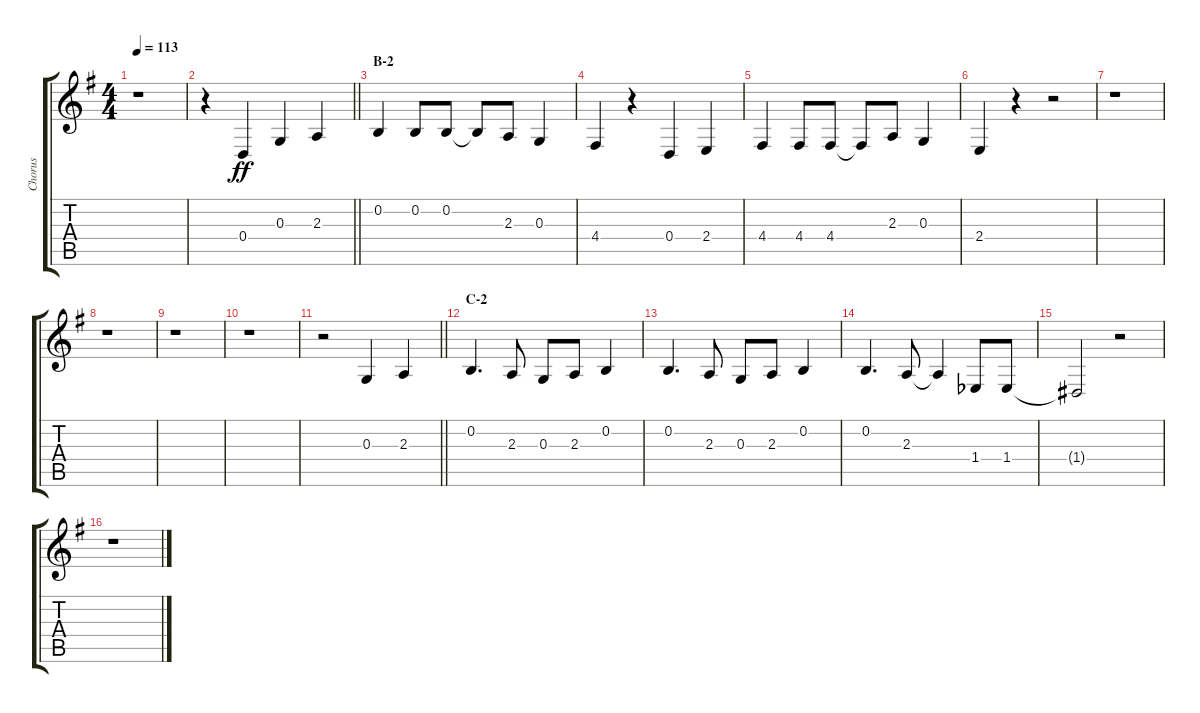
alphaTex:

\track ("Chorus" "Chorus") {instrument voiceoohs}
\staff {score tabs}
\tuning (E4 B3 G3 D3 A2 E2) {hide}
\ts (4 4)
\tempo 113
\clef g2
\ks g
r.1{dy ff} |
\barLineRight lightlight
r.4 0.4.4 0.3.4 2.3.4 |
\section ("" "B-2")
0.2.4 0.2.8 0.2.8 0.2{t}.8 2.3.8 0.3.4 |
4.4.4 r.4 0.4.4 2.4.4 |
4.4.4 4.4.8 4.4.8 4.4{t}.8 2.3.8 0.3.4 |
2.4.4 r.4 r.2 |
r.1 |
r.1 |
r.1 |
r.1 |
\barLineRight lightlight
r.2 0.3.4 2.3.4 |
\section ("" "C-2")
0.2.4{d} 2.3.8 0.3.8 2.3.8 0.2.4 |
0.2.4{d} 2.3.8 0.3.8 2.3.8 0.2.4 |
0.2.4{d} 2.3.8 2.3{t}.4 1.4{acc b}.8 1.4{acc b}.8 |
1.4{t}.2 r.2 |
r.1
